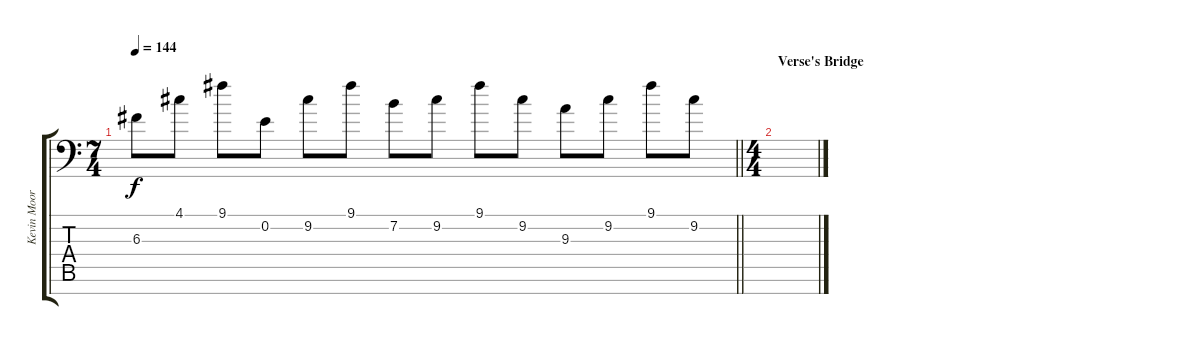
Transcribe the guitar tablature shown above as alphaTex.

\track ("Kevin Moore - 1" "Kevin Moor") {instrument percussiveorgan}
\staff {score tabs}
\tuning (A4 E4 C4 G3 D3 A2 A1) {hide}
\ts (7 4)
\tempo 144
\clef f4
\barLineRight lightlight
\ks c
6.3.8{dy f} 4.1.8 9.1.8 0.2.8 9.2.8 9.1.8 7.2.8 9.2.8 9.1.8 9.2.8 9.3.8 9.2.8 9.1.8 9.2.8 |
\ts (4 4)
\section ("" "Verse's Bridge")
